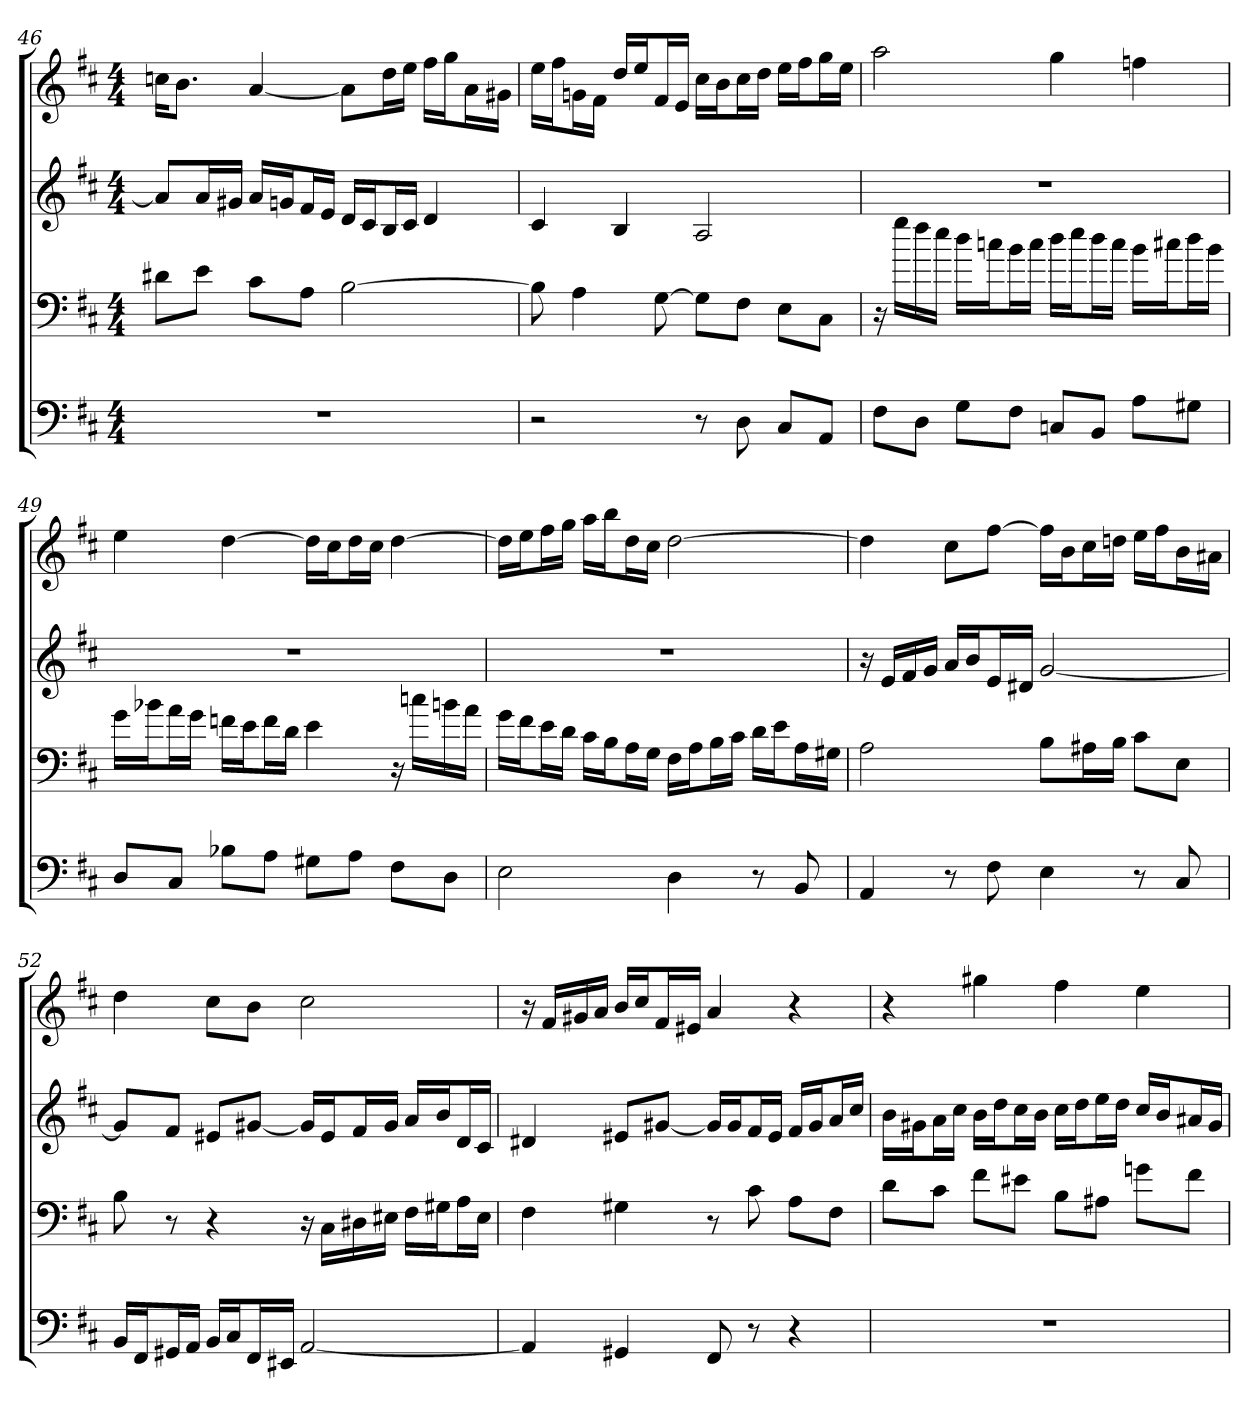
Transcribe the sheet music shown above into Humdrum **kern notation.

**kern	**kern	**kern	**kern
*part4	*part3	*part2	*part1
*staff4	*staff3	*staff2	*staff1
*clefF4	*clefF4	*clefG2	*clefG2
*k[f#c#]	*k[f#c#]	*k[f#c#]	*k[f#c#]
*b:	*b:	*b:	*b:
*M4/4	*M4/4	*M4/4	*M4/4
=46	=46	=46	=46
1r	8d#X\L	8a/L]	16ccn\KL
.	.	.	8.b\J
.	8e\J	16a/L	.
.	.	16g#X/JJ	.
.	8c#\L	16a/LL	[4a
.	.	16gn/J	.
.	8A\J	16f#/L	.
.	.	16e/JJ	.
.	[2B	16d/LL	8a\L]
.	.	16c#/J	.
.	.	16B/L	16dd\L
.	.	16c#/JJ	16ee\JJ
.	.	4d	16ff#\LL
.	.	.	16gg\J
.	.	.	16a\L
.	.	.	16g#X\JJ
=47	=47	=47	=47
2r	8B]	4c#	16ee\LL
.	.	.	16ff#\J
.	4A	.	16gn\L
.	.	.	16f#\JJ
.	.	4B	16dd/LL
.	.	.	16ee/J
.	[8G	.	16f#/L
.	.	.	16e/JJ
8r	8G\L]	2A	16cc#\LL
.	.	.	16b\J
8D	8F#\J	.	16cc#\L
.	.	.	16dd\JJ
8C#/L	8E\L	.	16ee\LL
.	.	.	16ff#\J
8AA/J	8C#\J	.	16gg\L
.	.	.	16ee\JJ
=48	=48	=48	=48
8F#\L	16r	1r	2aa
.	16gg\LL	.	.
8D\J	16ff#\	.	.
.	16ee\JJ	.	.
8G\L	16dd\LL	.	.
.	16ccn\J	.	.
8F#\J	16b\L	.	.
.	16cc\JJ	.	.
8Cn/L	16dd\LL	.	4gg
.	16ee\J	.	.
8BB/J	16dd\L	.	.
.	16cc\JJ	.	.
8A\L	16b\LL	.	4ffn
.	16cc#X\J	.	.
8G#X\J	16dd\L	.	.
.	16b\JJ	.	.
=49	=49	=49	=49
8D/L	16g\LL	1r	4ee
.	16b-X\J	.	.
8C#/J	16a\L	.	.
.	16g\JJ	.	.
8B-X\L	16fn\LL	.	[4dd
.	16e\J	.	.
8A\J	16f\L	.	.
.	16d\JJ	.	.
8G#X\L	4e	.	16dd\LL]
.	.	.	16cc#\J
8A\J	.	.	16dd\L
.	.	.	16cc#\JJ
8F#\L	16r	.	[4dd
.	16ccn\LL	.	.
8D\J	16bn\	.	.
.	16a\JJ	.	.
=50	=50	=50	=50
2E	16g\LL	1r	16dd\LL]
.	16f#\J	.	16ee\J
.	16e\L	.	16ff#\L
.	16d\JJ	.	16gg\JJ
.	16c#\LL	.	16aa\LL
.	16B\J	.	16bb\J
.	16A\L	.	16dd\L
.	16G\JJ	.	16cc#\JJ
4D	16F#\LL	.	[2dd
.	16A\J	.	.
.	16B\L	.	.
.	16c#\JJ	.	.
8r	16d\LL	.	.
.	16e\J	.	.
8BB	16A\L	.	.
.	16G#X\JJ	.	.
=51	=51	=51	=51
4AA	2A	16r	4dd]
.	.	16e/LL	.
.	.	16f#/	.
.	.	16g/JJ	.
8r	.	16a/LL	8cc#\L
.	.	16b/J	.
8F#	.	16e/L	[8ff#\J
.	.	16d#X/JJ	.
4E	8B\L	[2g	16ff#\LL]
.	.	.	16b\J
.	16A#X\L	.	16cc#\L
.	16B\JJ	.	16ddn\JJ
8r	8c#\L	.	16ee\LL
.	.	.	16ff#\J
8C#	8E\J	.	16b\L
.	.	.	16a#X\JJ
=52	=52	=52	=52
16BB/LL	8B	8g/L]	4dd
16FF#/J	.	.	.
16GG#X/L	8r	8f#/J	.
16AA/JJ	.	.	.
16BB/LL	4r	8e#X/L	8cc#\L
16C#/J	.	.	.
16FF#/L	.	[8g#X/J	8b\J
16EE#X/JJ	.	.	.
[2AA	16r	16g#/LL]	2cc#
.	16C#\LL	16e#/J	.
.	16D#X\	16f#/L	.
.	16E#X\JJ	16g#/JJ	.
.	16F#\LL	16a/LL	.
.	16G#X\J	16b/J	.
.	16A\L	16d/L	.
.	16E#\JJ	16c#/JJ	.
=53	=53	=53	=53
4AA]	4F#	4d#X	16r
.	.	.	16f#/LL
.	.	.	16g#X/
.	.	.	16a/JJ
4GG#X	4G#X	8e#X/L	16b/LL
.	.	.	16cc#/J
.	.	[8g#X/J	16f#/L
.	.	.	16e#X/JJ
8FF#	8r	16g#/LL]	4a
.	.	16g#/J	.
8r	8c#	16f#/L	.
.	.	16e#/JJ	.
4r	8A\L	16f#/LL	4r
.	.	16g#/J	.
.	8F#\J	16a/L	.
.	.	16cc#/JJ	.
=54	=54	=54	=54
1r	8d\L	16b\LL	4r
.	.	16g#X\J	.
.	8c#\J	16a\L	.
.	.	16cc#\JJ	.
.	8f#\L	16b\LL	4gg#X
.	.	16dd\J	.
.	8e#X\J	16cc#\L	.
.	.	16b\JJ	.
.	8B\L	16cc#\LL	4ff#
.	.	16dd\J	.
.	8A#X\J	16ee\L	.
.	.	16dd\JJ	.
.	8gn\L	16cc#/LL	4ee
.	.	16b/J	.
.	8f#\J	16a#X/L	.
.	.	16g#/JJ	.
=	=	=	=
*-	*-	*-	*-
